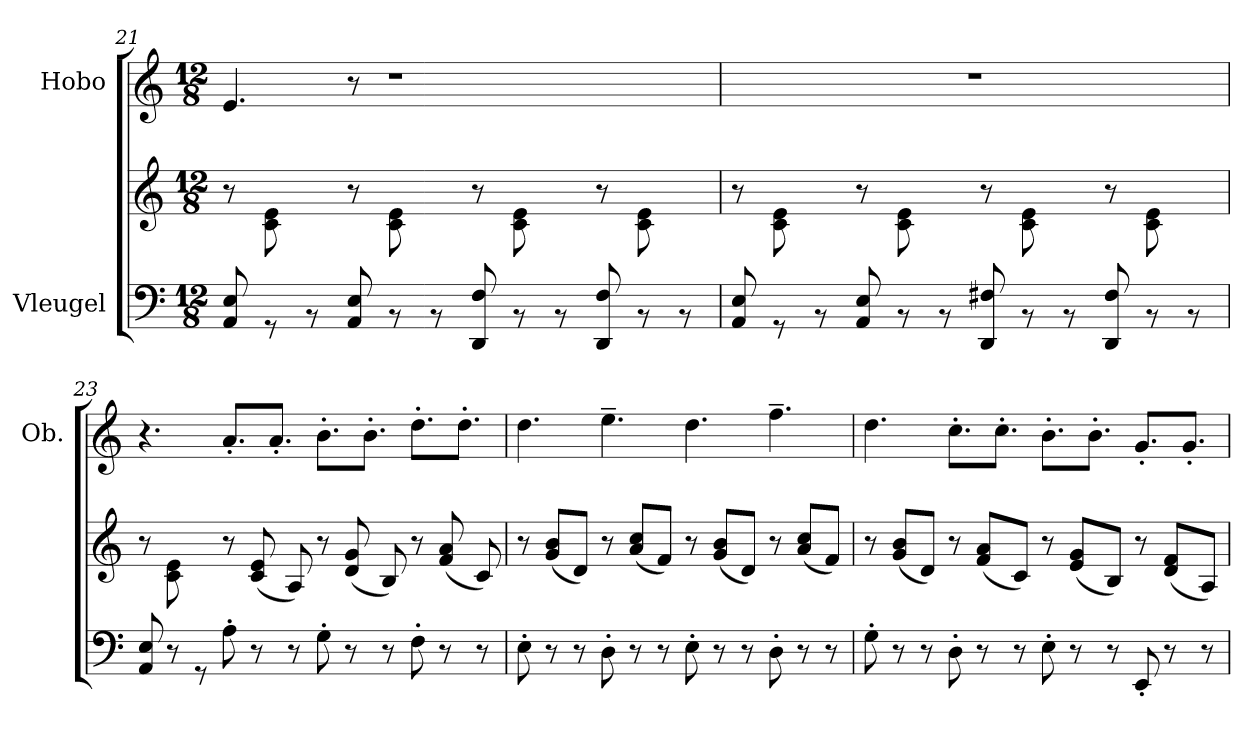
**kern	**kern	**kern
*part2	*part2	*part1
*staff3	*staff2	*staff1
*I"Vleugel	*	*I"Hobo
*	*	*I'Ob.
*clefF4	*clefG2	*clefG2
*k[]	*k[]	*k[]
*M12/8	*M12/8	*M12/8
=21	=21	=21
*^	*	*
4ryy	8AA/ 8E/	8r	4.e/
.	8rGG	(8c\ 8e\L	.
8E/J)	8rBB	8ryy	.
4ryy	8AA/ 8E/	8r	8r
.	8rBB	(8c\ 8e\L	1r
8E/J)	8rBB	8ryy	.
4ryy	8DD/ 8F/	8r	.
.	8rBB	(8c\ 8e\L	.
8F/J)	8rBB	8ryy	.
4ryy	8DD/ 8F/	8r	.
.	8rBB	(8c\ 8e\L	.
8F/J)	8rBB	8ryy	.
=22	=22	=22	=22
4ryy	8AA/ 8E/	8r	1.r
.	8rGG	(8c\ 8e\L	.
8E/J)	8rBB	8ryy	.
4ryy	8AA/ 8E/	8r	.
.	8rBB	(8c\ 8e\L	.
8E/J)	8rBB	8ryy	.
4ryy	8DD/ 8F#X/	8r	.
.	8rBB	(8c\ 8e\L	.
8F#X/J)	8rBB	8ryy	.
4ryy	8DD/ 8F#/	8r	.
.	8rBB	(8c\ 8e\L	.
8F#/J)	8rBB	8ryy	.
!!LO:PB:g=z
=23	=23	=23	=23
4ryy	8AA/ 8E/	8r	4.r
.	8r	(8c\ 8e\L	.
8E/J)	8r	8ryy	.
1ryy	8A'\	8r	8.a'/L
.	8r	(8c/ 8e/L	.
.	.	.	8.a'/J
.	8r	8A/J)	.
.	8G'\	8r	8.b'\L
.	8r	(8d/ 8g/L	.
.	.	.	8.b'\J
.	8r	8B/J)	.
.	8F'\	8r	8.dd'\L
.	8r	(8f/ 8a/L	.
.	.	.	8.dd'\J
8ryy	8r	8c/J)	.
*v	*v	*	*
=24	=24	=24
8E'\	8r	4.dd\
8r	(8g/ 8b/L	.
8r	8d/J)	.
8D'\	8r	4.ee~\
8r	(8a/ 8cc/L	.
8r	8f/J)	.
8E'\	8r	4.dd\
8r	(8g/ 8b/L	.
8r	8d/J)	.
8D'\	8r	4.ff~\
8r	(8a/ 8cc/L	.
8r	8f/J)	.
=25	=25	=25
8G'\	8r	4.dd\
8r	(8g/ 8b/L	.
8r	8d/J)	.
8D'\	8r	8.cc'\L
8r	(8f/ 8a/L	.
.	.	8.cc'\J
8r	8c/J)	.
8E'\	8r	8.b'\L
8r	(8e/ 8g/L	.
.	.	8.b'\J
8r	8B/J)	.
8EE'/	8r	8.g'/L
8r	(8d/ 8f/L	.
.	.	8.g'/J
8r	8A/J)	.
=	=	=
*-	*-	*-
